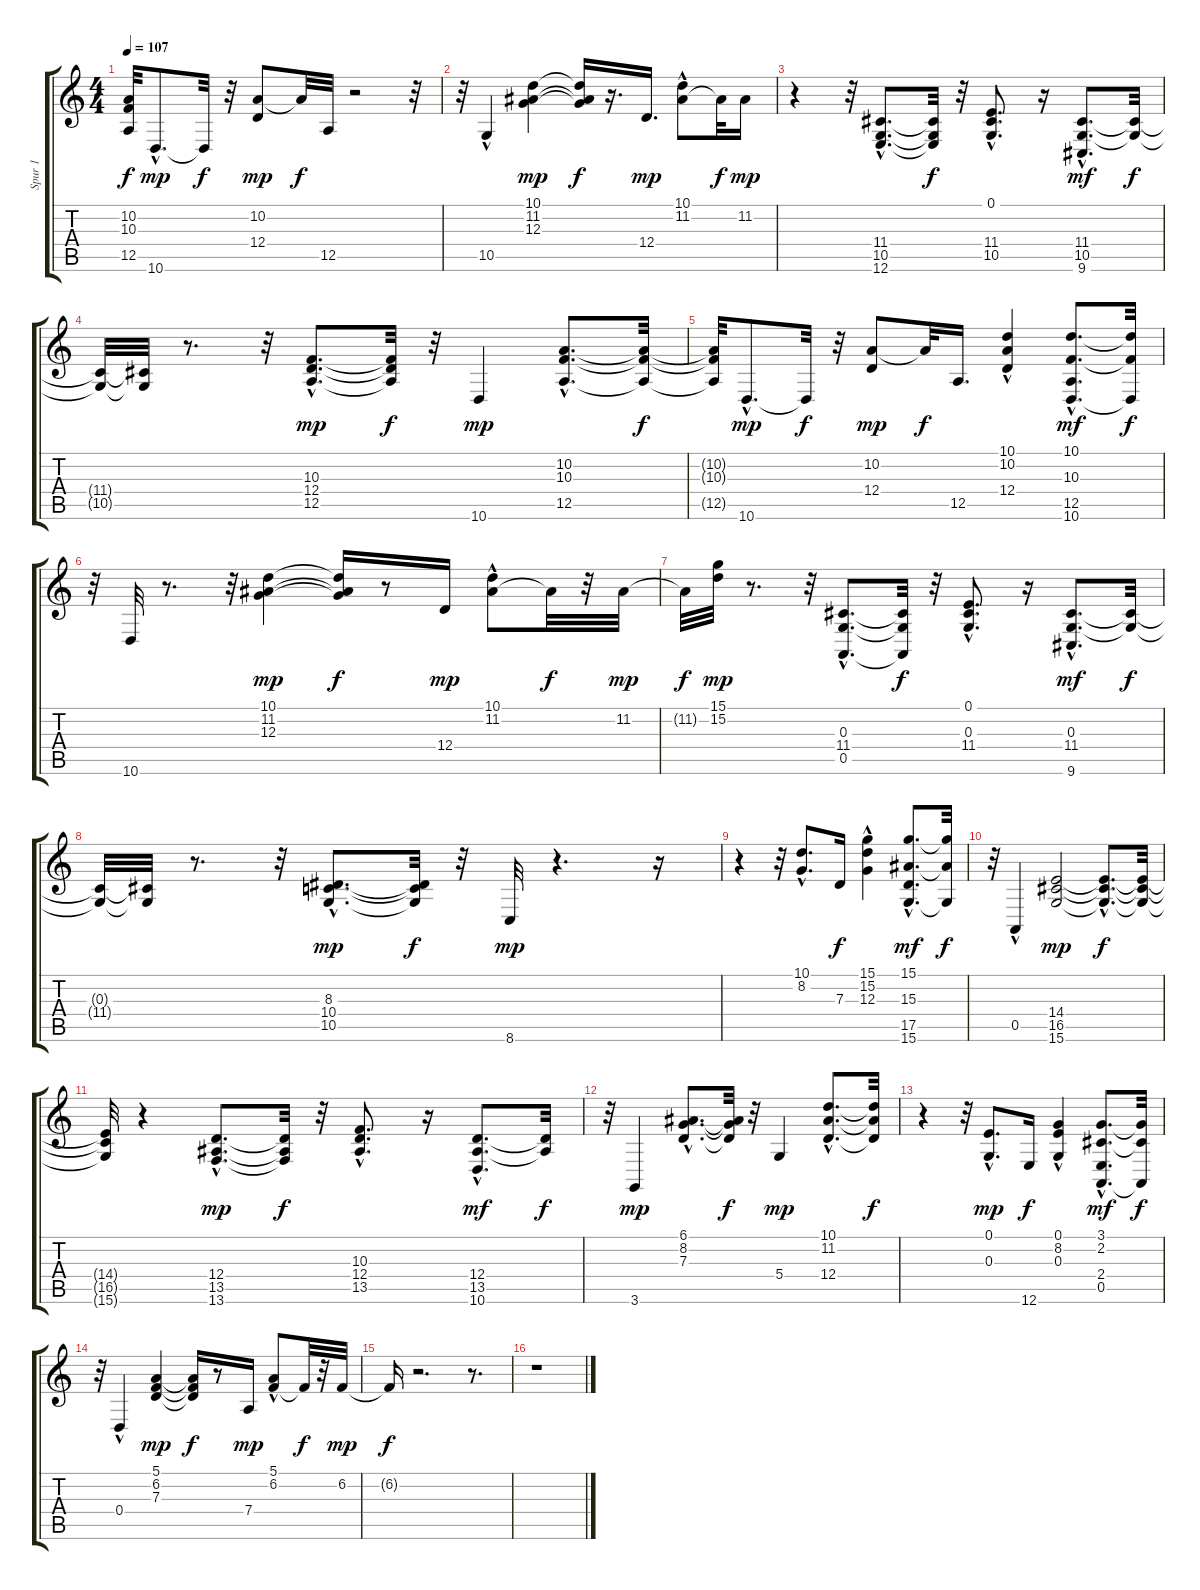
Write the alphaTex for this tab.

\track ("Spur 1" "Spur 1") {instrument acousticgrandpiano}
\staff {score tabs}
\tuning (E4 B3 G3 D3 A2 E2) {hide}
\ts (4 4)
\tempo 107
\clef g2
\ks c
(10.2{t} 10.3{t} 12.5{t}).32{dy f} 10.6{hac}.8{d dy mp} 10.6{t}.32{dy f} r.32 (10.2 12.4).8{dy mp} 10.2{t}.32{dy f} 12.5.32 r.2 r.32 |
r.32 10.5{hac}.4 (10.1 11.2 12.3).4{dy mp} (10.1{t} 11.2{t} 12.3{t}).16{dy f} r.16{d} 12.4.16{d dy mp} (10.1{hac} 11.2).8 11.2{t}.32{dy f} 11.2.16{dy mp} |
r.4 r.32 (11.4{hac} 10.5{hac} 12.6{hac}).8{d} (11.4{t} 10.5{t} 12.6{t}).32{dy f} r.32 (0.1{hac} 11.4 10.5{hac}).8{d} r.16 (11.4{hac} 10.5{hac} 9.6{hac}).8{d dy mf} (11.4{t} 10.5{t}).32{dy f} |
(11.4{t} 10.5{t}).32 (11.4{t} 10.5{t}).32 r.8{d} r.32 (10.3{hac} 12.4{hac} 12.5{hac}).8{d dy mp} (10.3{t} 12.4{t} 12.5{t}).32{dy f} r.32 10.6.4{dy mp} (10.2{hac} 10.3{hac} 12.5{hac}).8{d} (10.2{t} 10.3{t} 12.5{t}).32{dy f} |
(10.2{t} 10.3{t} 12.5{t}).32 10.6{hac}.8{d dy mp} 10.6{t}.32{dy f} r.32 (10.2 12.4).8{dy mp} 10.2{t}.32{dy f} 12.5.16{d} (10.1{hac} 10.2{hac} 12.4{hac}).4 (10.1{hac} 10.3{hac} 12.5 10.6{hac}).8{d dy mf} (10.1{t} 10.3{t} 10.6{t}).32{dy f} |
r.32 10.6.32 r.8{d} r.32 (10.1 11.2 12.3).4{dy mp} (10.1{t} 11.2{t} 12.3{t}).16{dy f} r.8 12.4.16{dy mp} (10.1{hac} 11.2).8 11.2{t}.32{dy f} r.32 11.2.32{dy mp} |
11.2{t}.32{dy f} (15.1 15.2).32{dy mp} r.8{d} r.32 (0.3{hac} 11.4{hac} 0.5{hac}).8{d} (0.3{t} 11.4{t} 0.5{t}).32{dy f} r.32 (0.1{hac} 0.3{hac} 11.4).8{d} r.16 (0.3{hac} 11.4{hac} 9.6{hac}).8{d dy mf} (0.3{t} 11.4{t}).32{dy f} |
(0.3{t} 11.4{t}).32 (0.3{t} 11.4{t}).32 r.8{d} r.32 (8.3{hac} 10.4{hac} 10.5{hac}).8{d dy mp} (8.3{t} 10.4{t} 10.5{t}).32{dy f} r.32 8.6.32{dy mp} r.4{d} r.16 |
r.4 r.32 (10.1{hac} 8.2).8{d} 7.3.16{dy f} (15.1{hac} 15.2{hac} 12.3{hac}).4 (15.1{hac} 15.3{hac} 17.5 15.6{hac}).8{d dy mf} (15.1{t} 15.3{t} 15.6{t}).32{dy f} |
r.32 0.5{hac}.4 (14.4 16.5 15.6).2{dy mp} (14.4{hac t} 16.5{hac t} 15.6{hac t}).8{d dy f} (14.4{t} 16.5{t} 15.6{t}).32 |
(14.4{t} 16.5{t} 15.6{t}).32 r.4 (12.4{hac} 13.5{hac} 13.6{hac}).8{d dy mp} (12.4{t} 13.5{t} 13.6{t}).32{dy f} r.32 (10.3{hac} 12.4 13.5{hac}).8{d} r.16 (12.4{hac} 13.5{hac} 10.6{hac}).8{d dy mf} (12.4{t} 13.5{t}).32{dy f} |
r.32 3.6.4{dy mp} (6.1{hac} 8.2{hac} 7.3{hac}).8{d} (6.1{t} 8.2{t} 7.3{t}).32{dy f} r.32 5.4.4{dy mp} (10.1{hac} 11.2{hac} 12.4{hac}).8{d} (10.1{t} 11.2{t} 12.4{t}).32{dy f} |
r.4 r.32 (0.1{hac} 0.3).8{d dy mp} 12.6.16{dy f} (0.1{hac} 8.2{hac} 0.3{hac}).4 (3.1{hac} 2.2{hac} 2.4 0.5{hac}).8{d dy mf} (3.1{t} 2.2{t} 0.5{t}).32{dy f} |
r.32 0.4{hac}.4 (5.1 6.2 7.3).4{dy mp} (5.1{t} 6.2{t} 7.3{t}).16{dy f} r.8 7.4.16{dy mp} (5.1{hac} 6.2).8 6.2{t}.32{dy f} r.32 6.2.32{dy mp} |
6.2{t}.16{dy f} r.2{d} r.8{d} |
r.1
